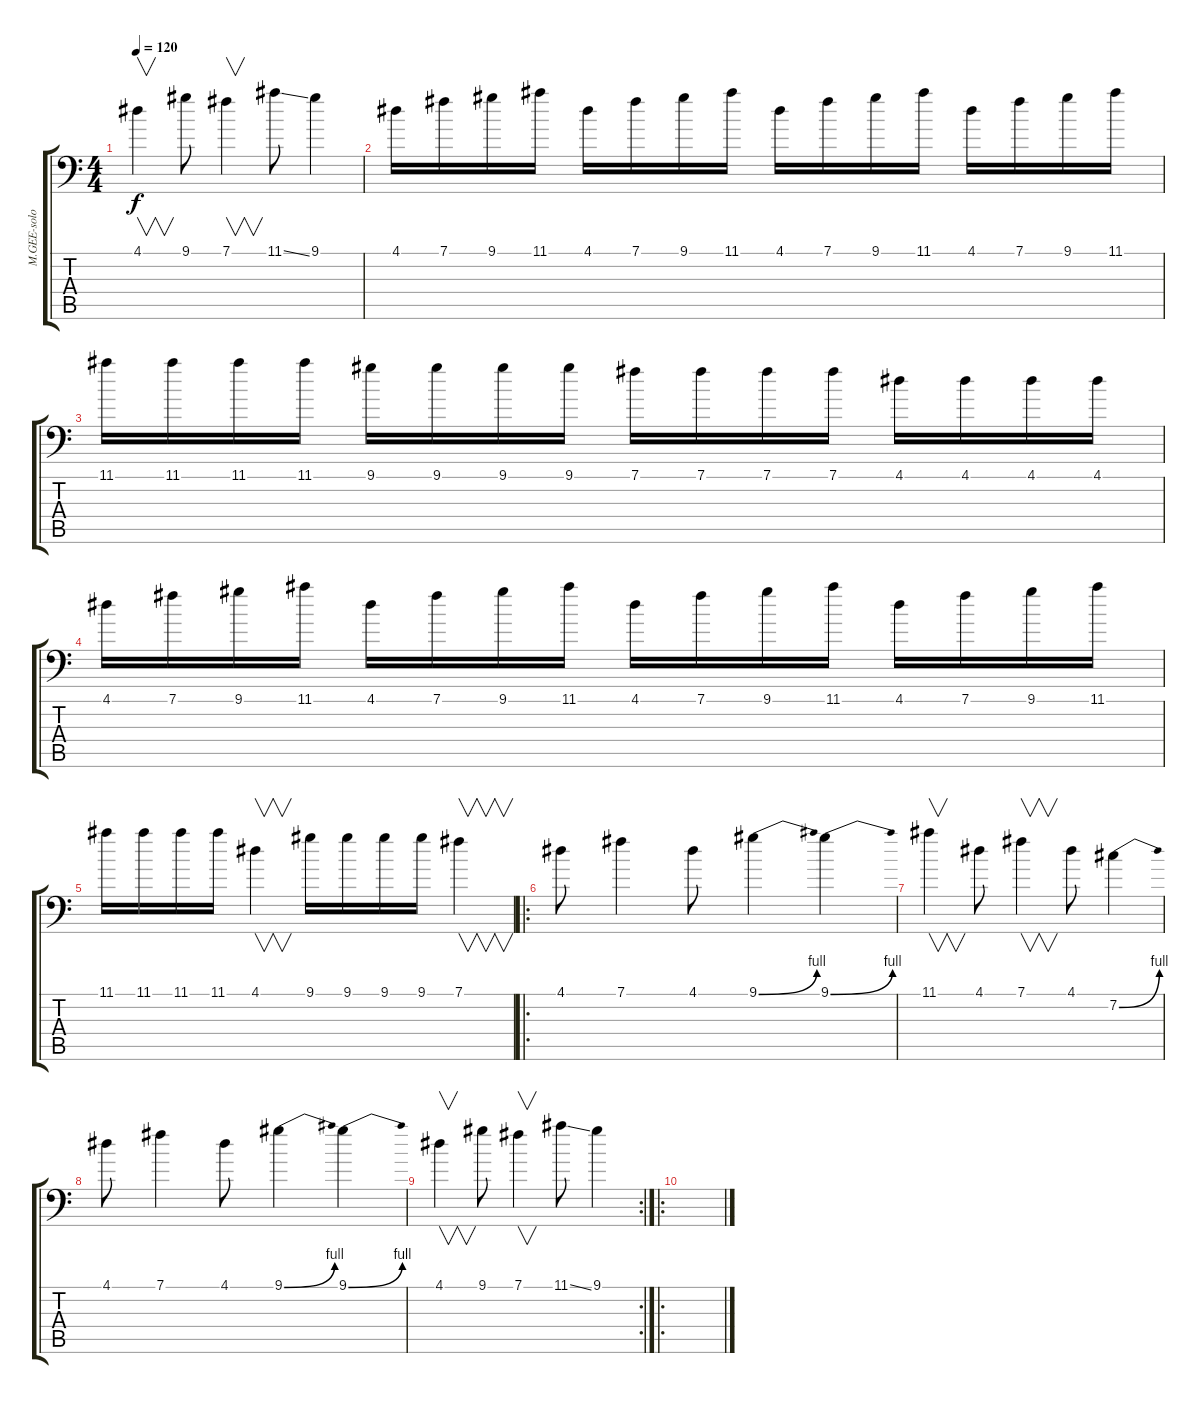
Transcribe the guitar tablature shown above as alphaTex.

\track ("M.GEE-solo" "M.GEE-solo") {instrument overdrivenguitar}
\staff {score tabs}
\tuning (B3 Gb3 D3 A2 E2 A1) {hide}
\ts (4 4)
\tempo 120
\clef f4
\ks c
4.1.4{v dy f} 9.1.8 7.1.4{v} 11.1{ss}.8 9.1.4 |
4.1.16 7.1.16 9.1.16 11.1.16 4.1.16 7.1.16 9.1.16 11.1.16 4.1.16 7.1.16 9.1.16 11.1.16 4.1.16 7.1.16 9.1.16 11.1.16 |
11.1.16 11.1.16 11.1.16 11.1.16 9.1.16 9.1.16 9.1.16 9.1.16 7.1.16 7.1.16 7.1.16 7.1.16 4.1.16 4.1.16 4.1.16 4.1.16 |
4.1.16 7.1.16 9.1.16 11.1.16 4.1.16 7.1.16 9.1.16 11.1.16 4.1.16 7.1.16 9.1.16 11.1.16 4.1.16 7.1.16 9.1.16 11.1.16 |
11.1.16 11.1.16 11.1.16 11.1.16 4.1.4{v} 9.1.16 9.1.16 9.1.16 9.1.16 7.1.4{v} |
\ro
4.1.8 7.1.4 4.1.8 9.1{be (bend 0 0 60 4)}.4 9.1{be (bend 0 0 60 4)}.4 |
11.1.4{v} 4.1.8 7.1.4{v} 4.1.8 7.2{be (bend 0 0 60 4)}.4 |
4.1.8 7.1.4 4.1.8 9.1{be (bend 0 0 60 4)}.4 9.1{be (bend 0 0 60 4)}.4 |
\rc 2
4.1.4{v} 9.1.8 7.1.4{v} 11.1{ss}.8 9.1.4 |
\ro
